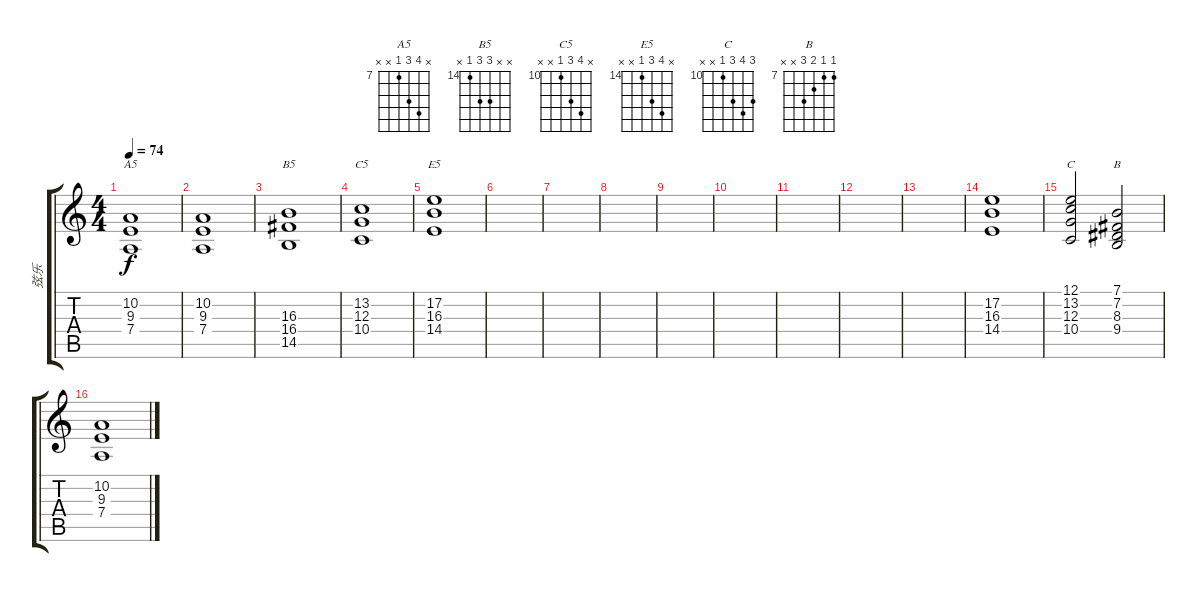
\track ("弦乐" "弦乐") {instrument stringensemble2}
\staff {score tabs}
\tuning (E4 B3 G3 D3 A2 E2) {hide}
\chord ("A5" x 10 9 7 x x) {firstfret 7}
\chord ("B5" x x 16 16 14 x) {firstfret 14}
\chord ("C5" x 13 12 10 x x) {firstfret 10}
\chord ("E5" x 17 16 14 x x) {firstfret 14}
\chord ("C" 12 13 12 10 x x) {firstfret 10}
\chord ("B" 7 7 8 9 x x) {firstfret 7}
\ts (4 4)
\tempo 74
\clef g2
\ks c
(10.2 9.3 7.4).1{ch "A5" dy f} |
(10.2 9.3 7.4).1 |
(16.3 16.4 14.5).1{ch "B5"} |
(13.2 12.3 10.4).1{ch "C5"} |
(17.2 16.3 14.4).1{ch "E5"} |
|
|
|
|
|
|
|
|
(17.2 16.3 14.4).1 |
(12.1 13.2 12.3 10.4).2{ch "C"} (7.1 7.2 8.3 9.4).2{ch "B"} |
(10.2 9.3 7.4).1
